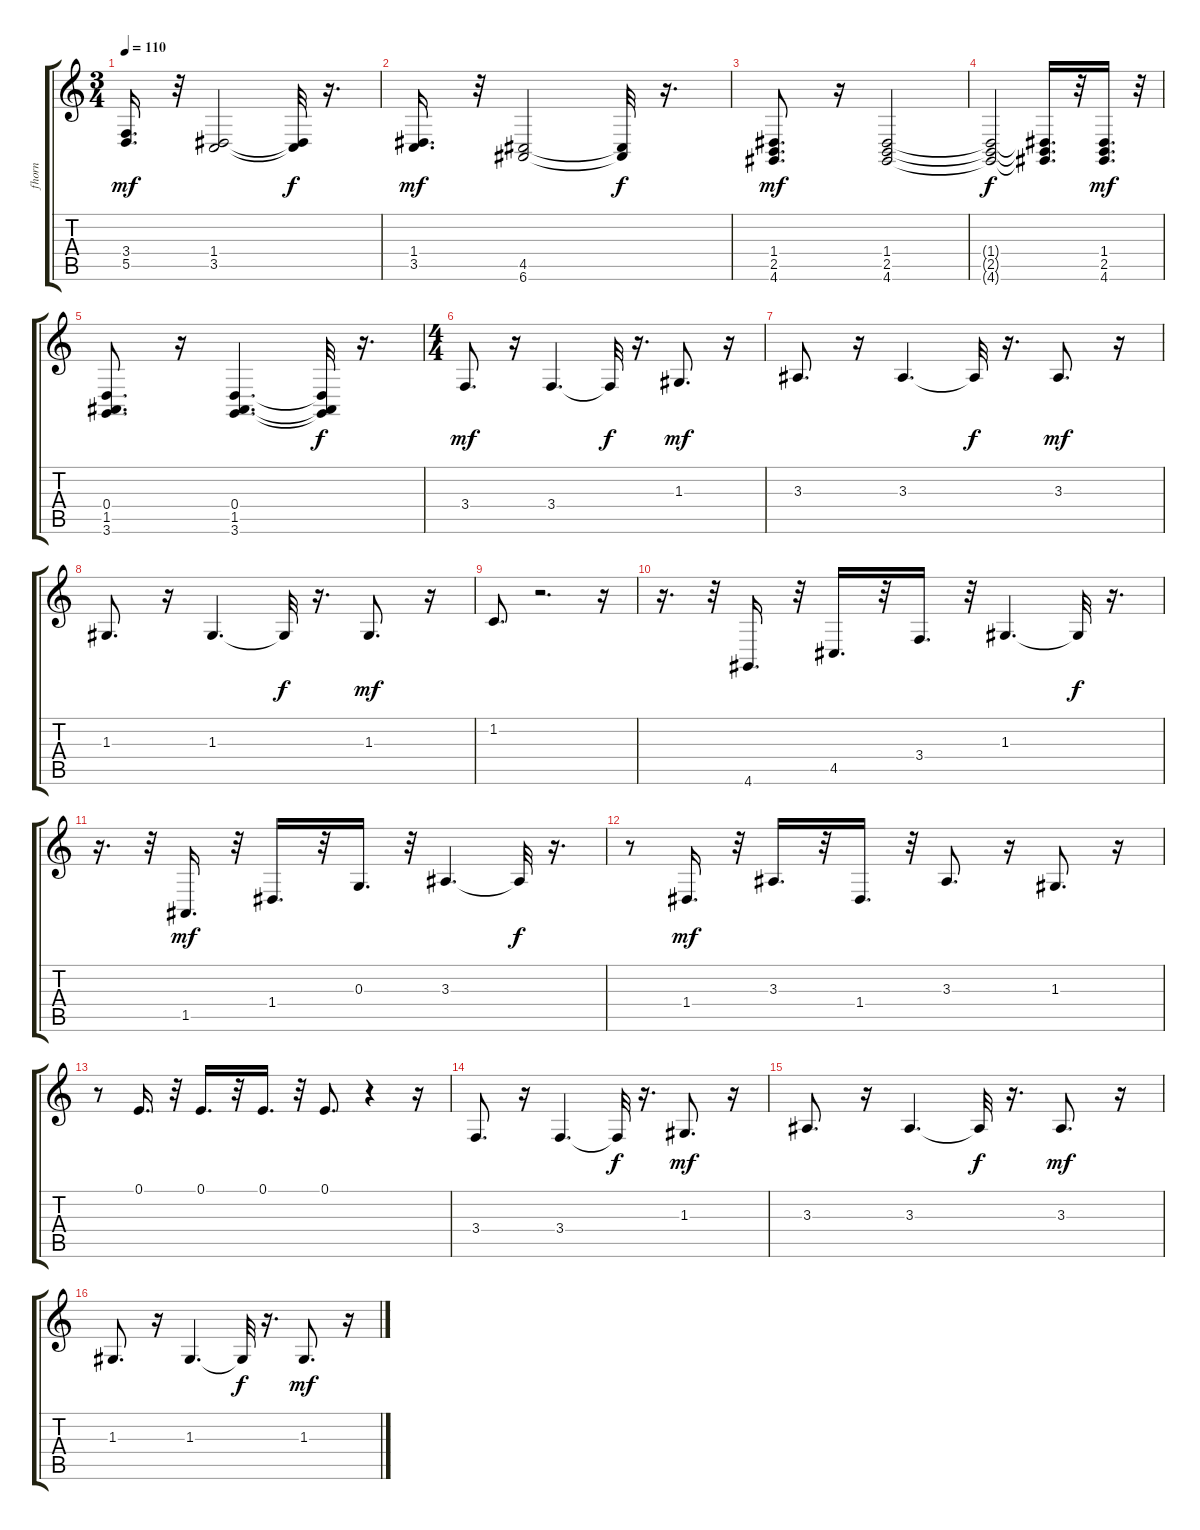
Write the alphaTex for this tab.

\track ("fhorn" "fhorn") {instrument frenchhorn}
\staff {score tabs}
\tuning (E4 B3 G3 D3 A2 E2) {hide}
\ts (3 4)
\tempo 110
\clef g2
\ks c
(3.4 5.5).16{d dy mf} r.32 (1.4 3.5).2 (1.4{t} 3.5{t}).32{dy f} r.16{d} |
(1.4 3.5).16{d dy mf} r.32 (4.5 6.6).2 (4.5{t} 6.6{t}).32{dy f} r.16{d} |
(1.4 2.5 4.6).8{d dy mf} r.16 (1.4 2.5 4.6).2 |
(1.4{t} 2.5{t} 4.6{t}).2{dy f} (1.4{t} 2.5{t} 4.6{t}).16{d} r.32 (1.4 2.5 4.6).16{d dy mf} r.32 |
(0.4 1.5 3.6).8{d} r.16 (0.4 1.5 3.6).4{d} (0.4{t} 1.5{t} 3.6{t}).32{dy f} r.16{d} |
\ts (4 4)
3.4.8{d dy mf} r.16 3.4.4{d} 3.4{t}.32{dy f} r.16{d} 1.3.8{d dy mf} r.16 |
3.3.8{d} r.16 3.3.4{d} 3.3{t}.32{dy f} r.16{d} 3.3.8{d dy mf} r.16 |
1.3.8{d} r.16 1.3.4{d} 1.3{t}.32{dy f} r.16{d} 1.3.8{d dy mf} r.16 |
1.2.8{d} r.2{d} r.16 |
r.16{d} r.32 4.6.16{d} r.32 4.5.16{d} r.32 3.4.16{d} r.32 1.3.4{d} 1.3{t}.32{dy f} r.16{d} |
r.16{d} r.32 1.5.16{d dy mf} r.32 1.4.16{d} r.32 0.3.16{d} r.32 3.3.4{d} 3.3{t}.32{dy f} r.16{d} |
r.8 1.4.16{d dy mf} r.32 3.3.16{d} r.32 1.4.16{d} r.32 3.3.8{d} r.16 1.3.8{d} r.16 |
r.8 0.1.16{d} r.32 0.1.16{d} r.32 0.1.16{d} r.32 0.1.8{d} r.4 r.16 |
3.4.8{d} r.16 3.4.4{d} 3.4{t}.32{dy f} r.16{d} 1.3.8{d dy mf} r.16 |
3.3.8{d} r.16 3.3.4{d} 3.3{t}.32{dy f} r.16{d} 3.3.8{d dy mf} r.16 |
1.3.8{d} r.16 1.3.4{d} 1.3{t}.32{dy f} r.16{d} 1.3.8{d dy mf} r.16
